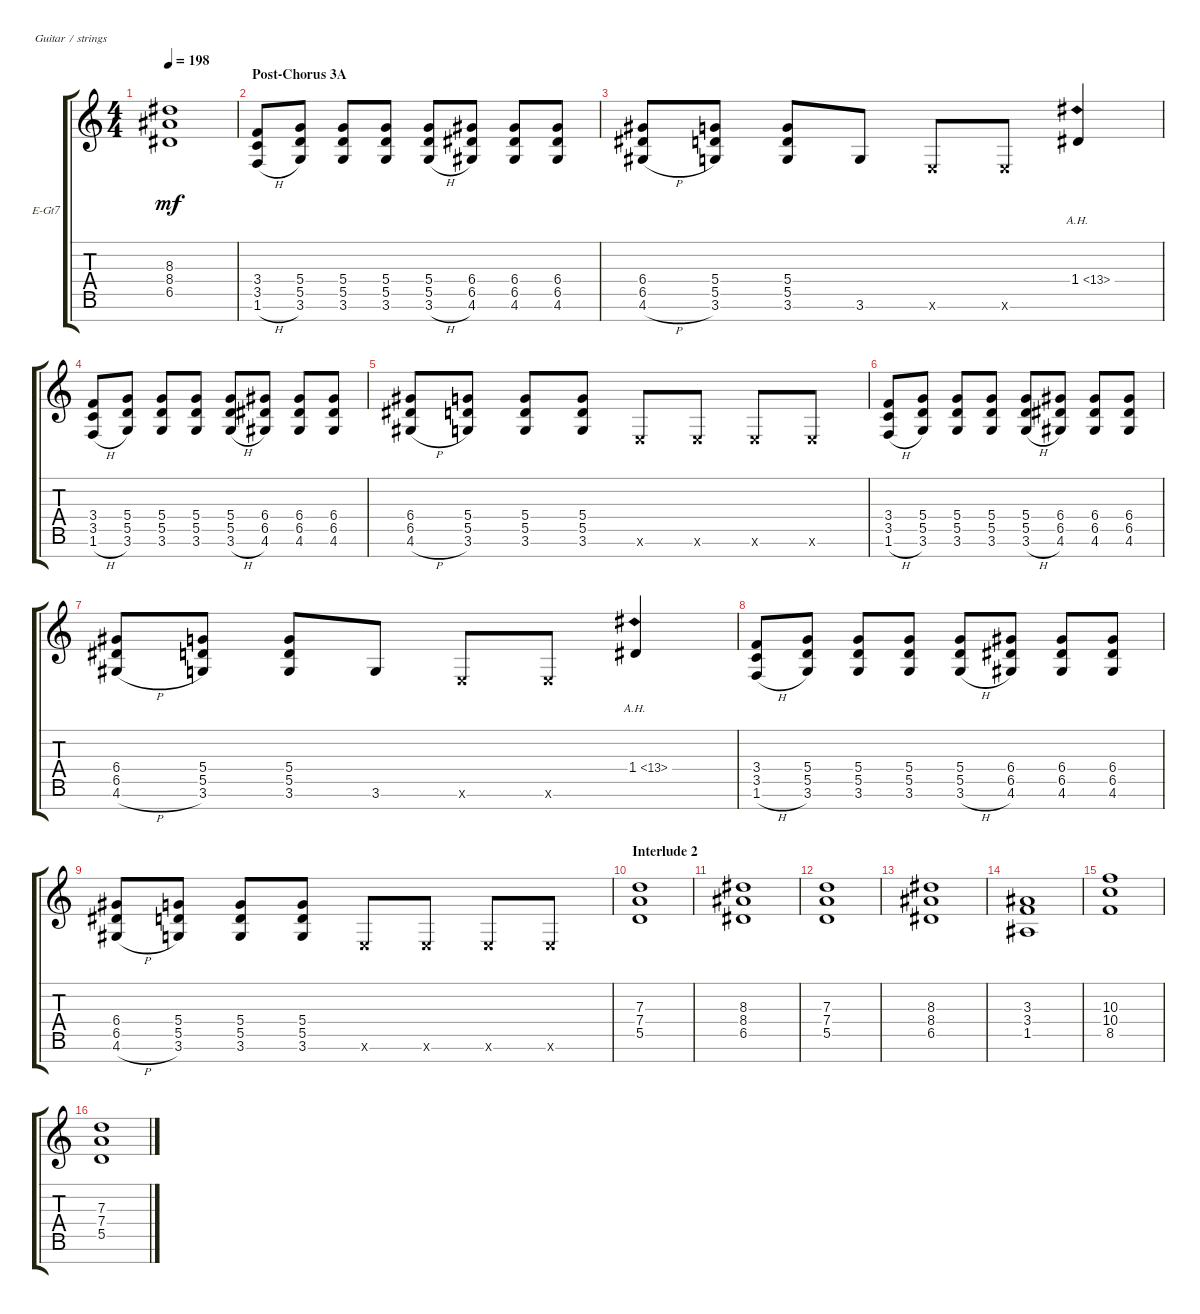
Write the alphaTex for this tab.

\bracketExtendMode groupsimilarinstruments
\firstSystemTrackNameOrientation horizontal
\otherSystemsTrackNameOrientation horizontal
\track ("Electric Guitar" "E-Gt7") {instrument distortionguitar}
\staff {score tabs}
\tuning (E4 B3 G3 D3 A2 E2 B1)
\ts (4 4)
\tempo 198
\clef g2
\ks c
(6.5 8.4 8.3).1{dy mf} |
\section ("" "Post-Chorus 3A")
(1.6{h} 3.5 3.4).8 (3.6 5.5 5.4).8 (3.6 5.4 5.5).8 (3.6 5.5 5.4).8 (3.6{h} 5.4 5.5).8 (4.6 6.5 6.4).8 (4.6 6.4 6.5).8 (4.6 6.5 6.4).8 |
(4.6{h} 6.4 6.5).8 (3.6 5.5 5.4).8 (3.6 5.4 5.5).8 3.6.8 0.6{x}.8 0.6{x}.8 1.4{ah 12}.4 |
(1.6{h} 3.5 3.4).8 (3.6 5.4 5.5).8 (3.6 5.5 5.4).8 (3.6 5.4 5.5).8 (3.6{h} 5.5 5.4).8 (4.6 6.4 6.5).8 (4.6 6.5 6.4).8 (4.6 6.4 6.5).8 |
(4.6{h} 6.5 6.4).8 (3.6 5.4 5.5).8 (3.6 5.5 5.4).8 (3.6 5.4 5.5).8 0.6{x}.8 0.6{x}.8 0.6{x}.8 0.6{x}.8 |
(1.6{h} 3.5 3.4).8 (3.6 5.5 5.4).8 (3.6 5.4 5.5).8 (3.6 5.5 5.4).8 (3.6{h} 5.4 5.5).8 (4.6 6.5 6.4).8 (4.6 6.4 6.5).8 (4.6 6.5 6.4).8 |
(4.6{h} 6.4 6.5).8 (3.6 5.5 5.4).8 (3.6 5.4 5.5).8 3.6.8 0.6{x}.8 0.6{x}.8 1.4{ah 12}.4 |
(1.6{h} 3.5 3.4).8 (3.6 5.4 5.5).8 (3.6 5.5 5.4).8 (3.6 5.4 5.5).8 (3.6{h} 5.5 5.4).8 (4.6 6.4 6.5).8 (4.6 6.5 6.4).8 (4.6 6.4 6.5).8 |
(4.6{h} 6.5 6.4).8 (3.6 5.4 5.5).8 (3.6 5.5 5.4).8 (3.6 5.4 5.5).8 0.6{x}.8 0.6{x}.8 0.6{x}.8 0.6{x}.8 |
\section ("" "Interlude 2")
(5.5 7.4 7.3).1 |
(6.5 8.4 8.3).1 |
(7.3 7.4 5.5).1 |
(6.5 8.4 8.3).1 |
(1.5 3.4 3.3).1 |
(8.5 10.4 10.3).1 |
(7.3 7.4 5.5).1
